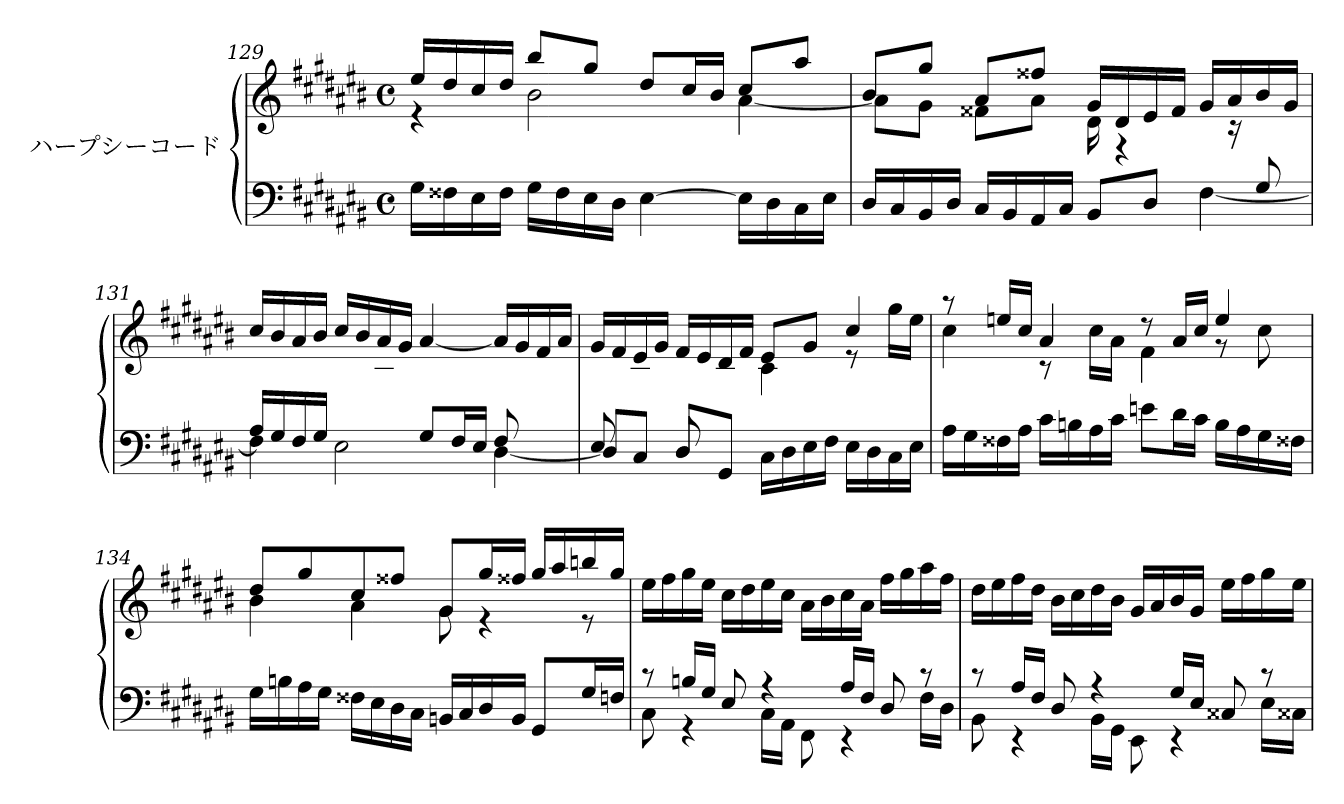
**kern	**kern
*part1	*part1
*staff2	*staff1
*I"ハープシーコード	*
*clefF4	*clefG2
*k[f#c#g#d#a#e#b#]	*k[f#c#g#d#a#e#b#]
*M4/4	*M4/4
*met(c)	*met(c)
=129	=129
*	*^
16G#\LL	16ee#/LL	4r
16F##X\	16dd#/	.
16E#\	16cc#/	.
16F##\JJ	16dd#/JJ	.
16G#\LL	8bb#/L	2b#\
16F##\	.	.
16E#\	8gg#/J	.
16D#\JJ	.	.
[4E#\	8dd#/L	.
.	16cc#/L	.
.	16b#/JJ	.
16E#\LL]	8cc#/L	[4a#\
16D#\	.	.
16C#\	8aa#/J	.
16E#\JJ	.	.
!!LO:PB:g=z	!!
=130	=130	=130
*^	*	*
2..ryy	16D#/LL	8b#/L	8a#\L]
.	16C#/	.	.
.	16BB#/	8gg#/J	8g#\J
.	16D#/JJ	.	.
.	16C#/LL	8a#/L	8f##X\L
.	16BB#/	.	.
.	16AA#/	8ff##X/J	8a#\J
.	16C#/JJ	.	.
.	8BB#/L	16g#/LL	16d#\
.	.	16d#/	4r
.	8D#/J	16e#/	.
.	.	16f##/JJ	.
.	[4F#\	16g#/LL	.
.	.	16a#/	16r
8G#/	.	16b#/	8ryy
.	.	16g#/JJ	.
=131	=131	=131	=131
16A#/LL	4F#\]	16cc#/LL	4ryy
16G#/	.	16b#/	.
16F#/	.	16a#/	.
16G#/JJ	.	16b#/JJ	.
4ryy	2E#\	16cc#/LL	8e#\L
.	.	16b#/	.
.	.	16a#/	8c#\J
.	.	16g#/JJ	.
8G#/L	.	[4a#/	4.ryy
16F#/L	.	.	.
16E#/JJ	.	.	.
8F#/L	[4D#\	16a#/LL]	.
.	.	16g#/	.
8ryy	.	16f#/	8d#\J
.	.	16a#/JJ	.
!!LO:LB:g=z	!!
=132	=132	=132	=132
8E#/L	8D#/L]	16g#/LL	8ryy
.	.	16f#/	.
8ryy	8C#/J	16e#/	8c#\J
.	.	16g#/JJ	.
8D#/L	8D#/L	16f#/LL	8ryy
.	.	16e#/	.
2ryy	8GG#/J	16d#/	8B#\J
.	.	16f#/JJ	.
.	16C#\LL	8e#/L	4c#\
.	16D#\	.	.
.	16E#\	8g#/J	.
.	16F#\JJ	.	.
.	16E#\LL	4cc#/	8r
.	16D#\	.	.
8ryy	16C#\	.	16gg#\LL
.	16E#\JJ	.	16ee#\JJ
*v	*v	*	*
=133	=133	=133
16A#\LL	8r	4cc#\
16G#\	.	.
16F##X\	16een/LL	.
16A#\JJ	16cc#/JJ	.
16c#\LL	4a#/	8r
16Bn\	.	.
16A#\	.	16cc#\LL
16c#\JJ	.	16a#\JJ
8en\L	8r	4f#\
16d#\L	16a#/LL	.
16c#\JJ	16cc#/JJ	.
16B\LL	4ee/	8r
16A#\	.	.
16G#\	.	8cc#\
16F##X\JJ	.	.
!!LO:LB:g=z	!!
=134	=134	=134
16G#\LL	8dd#/L	4b#\
16Bn\	.	.
16A#\	8gg#/	.
16G#\JJ	.	.
16F##X\LL	8cc#/	4a#\
16E#\	.	.
16D#\	8ff##X/J	.
16C#\JJ	.	.
16BBn/LL	8g#/L	8g#\
16C#/	.	.
16D#/	16gg#/L	4r
16BB/JJ	16ff##X/JJ	.
8GG#/L	16gg#/LL	.
.	16aa#/	.
16G#/L	16bbn/	8r
16Fn/JJ	16gg#/JJ	.
*	*v	*v
=135	=135
*^	*
8r	8C#\	16ee#\LL
.	.	16ff#\
16Bn/LL	4r	16gg#\
16G#/JJ	.	16ee#\JJ
8E#/	.	16cc#\LL
.	.	16dd#\
4r	16C#\LL	16ee#\
.	16AA#\JJ	16cc#\JJ
.	8FF#\	16a#\LL
.	.	16b#\
16A#/LL	4r	16cc#\
16F#/JJ	.	16a#\JJ
8D#/	.	16ff#\LL
.	.	16gg#\
8r	16F#\LL	16aa#\
.	16D#\JJ	16ff#\JJ
!!LO:LB:g=z
=136	=136	=136
8r	8BB#\	16dd#\LL
.	.	16ee#\
16A#/LL	4r	16ff#\
16F#/JJ	.	16dd#\JJ
8D#/	.	16b#\LL
.	.	16cc#\
4r	16BB#\LL	16dd#\
.	16GG#\JJ	16b#\JJ
.	8EE#\	16g#/LL
.	.	16a#/
16G#/LL	4r	16b#/
16E#/JJ	.	16g#/JJ
8C##X/	.	16ee#\LL
.	.	16ff#\
8r	16E#\LL	16gg#\
.	16C##X\JJ	16ee#\JJ
*v	*v	*
=	=
*-	*-
